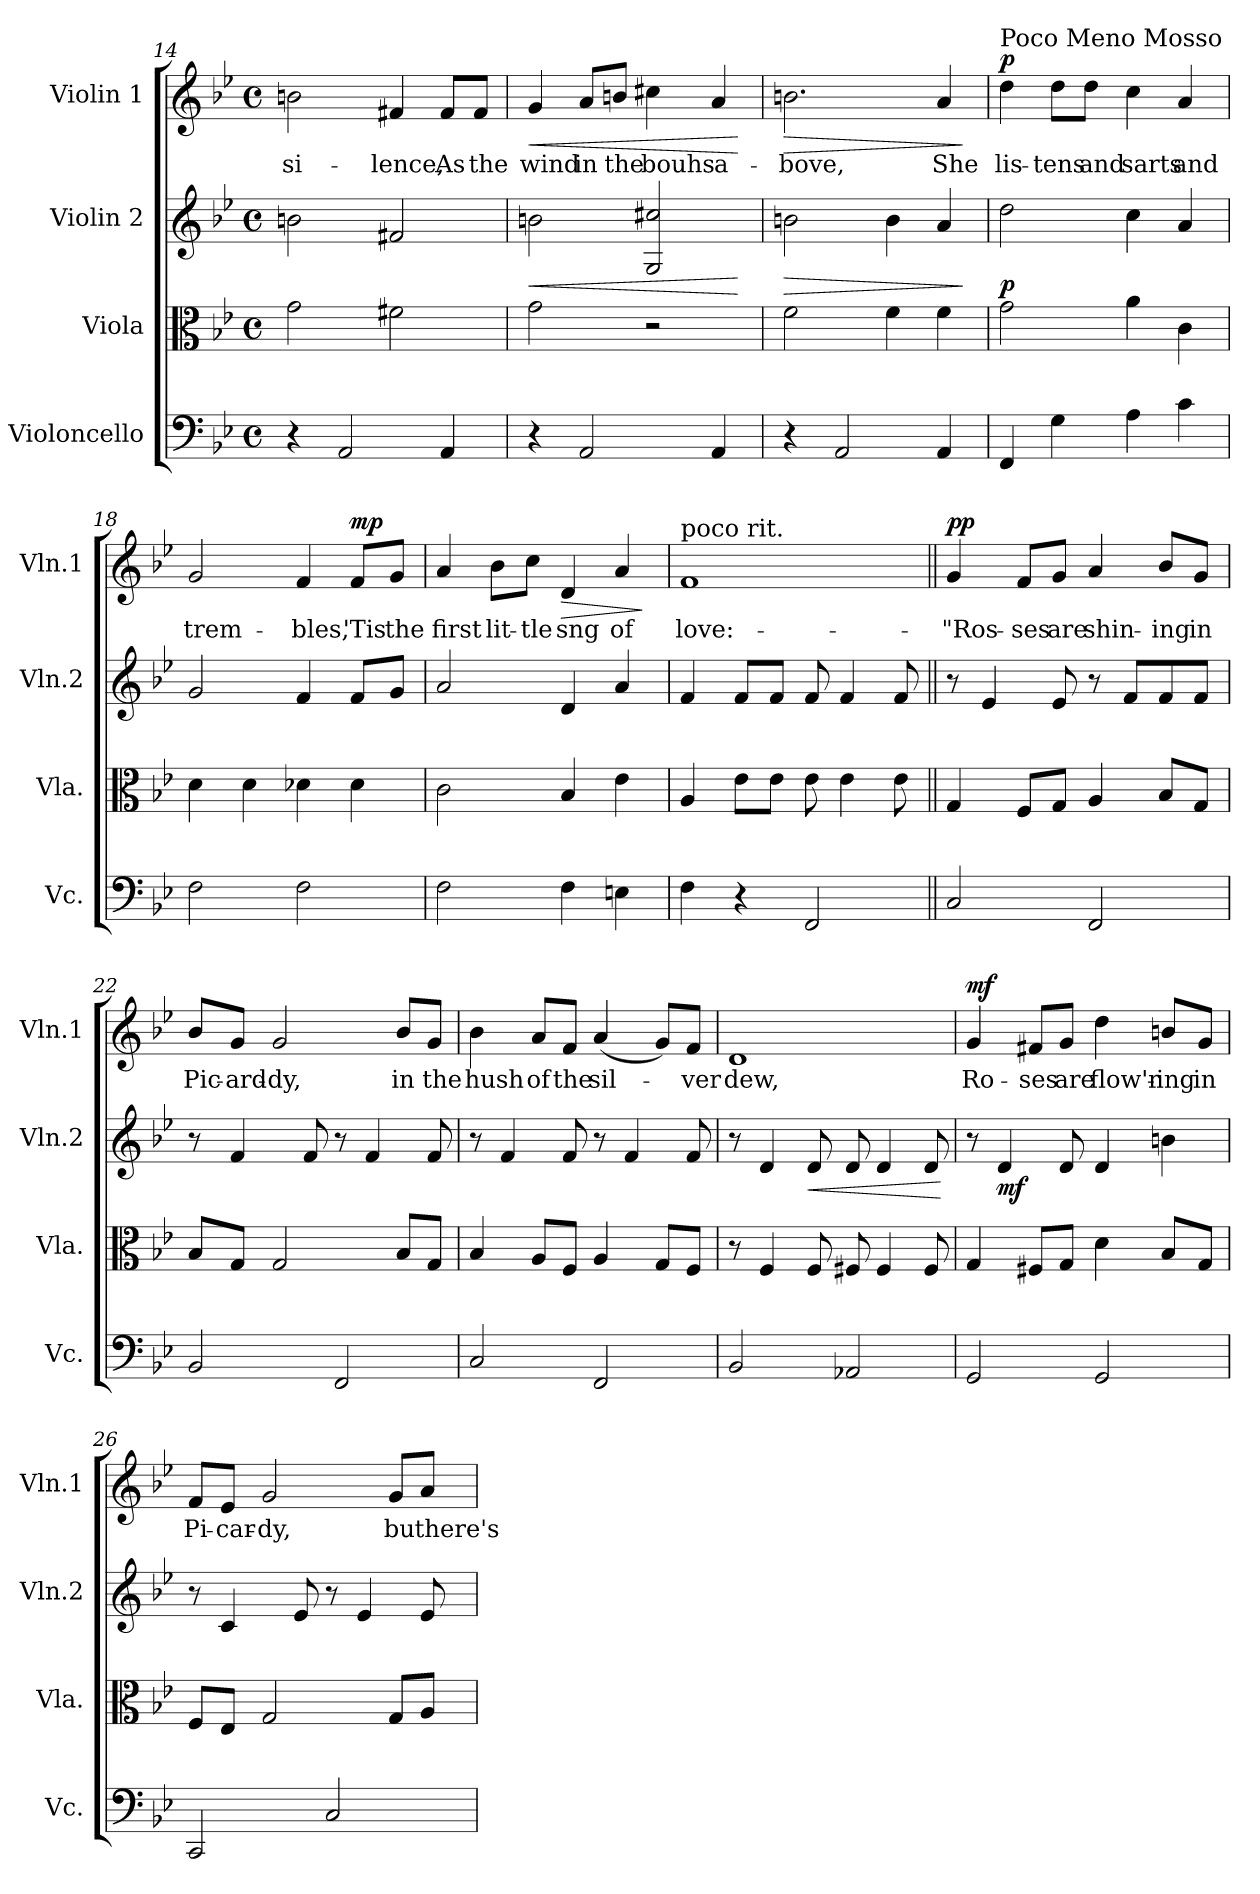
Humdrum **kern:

**kern	**kern	**kern	**dynam	**kern	**text	**dynam
*part4	*part3	*part2	*part2	*part1	*part1	*part1
*staff4	*staff3	*staff2	*staff2	*staff1	*staff1	*staff1
*I"Violoncello	*I"Viola	*I"Violin 2	*	*I"Violin 1	*	*
*I'Vc.	*I'Vla.	*I'Vln.2	*	*I'Vln.1	*	*
*clefF4	*clefC3	*clefG2	*	*clefG2	*	*
*k[b-e-]	*k[b-e-]	*k[b-e-]	*	*k[b-e-]	*	*
*M4/4	*M4/4	*M4/4	*	*M4/4	*	*
*met(c)	*met(c)	*met(c)	*	*met(c)	*	*
=14	=14	=14	=14	=14	=14	=14
!	!	!	!	!	!LO:LY:b	!
4r	2g\	2bn\	.	2bn\	si-	.
2AA/	.	.	.	.	.	.
!	!	!	!	!	!LO:LY:b	!
.	2f#X\	2f#X/	.	4f#X/	-lence,	.
!	!	!	!	!	!LO:LY:b	!
4AA/	.	.	.	8f#/L	As	.
!	!	!	!	!	!LO:LY:b	!
.	.	.	.	8f#/J	the	.
!!LO:PB:g=z
=15	=15	=15	=15	=15	=15	=15
!	!	!	!LO:HP:b	!	!LO:LY:b	!LO:HP:b
4r	2g\	2bn\	<	4g/	wind	<
!	!	!	!	!	!LO:LY:b	!
2AA/	.	.	.	8a/L	in	.
!	!	!	!	!	!LO:LY:b	!
.	.	.	.	8bn/J	the	.
!	!	!	!	!	!LO:LY:b	!
.	2r	2G/ 2cc#X/	.	4cc#X\	bouhs	.
!	!	!	!	!	!LO:LY:b	!
4AA/	.	.	.	4a/	a-	.
.	.	.	[	.	.	[
=16	=16	=16	=16	=16	=16	=16
!	!	!	!LO:HP:b	!	!LO:LY:b	!LO:HP:b
4r	2f\	2bn\	>	2.bn\	-bove,	>
2AA/	.	.	.	.	.	.
.	4f\	4b\	.	.	.	.
!	!	!	!	!	!LO:LY:b	!
4AA/	4f\	4a/	.	4a/	She	.
.	.	.	]	.	.	]
=17	=17	=17	=17	=17	=17	=17
!	!	!	!	!LO:TX:a:t=Poco Meno Mosso	!	!
!	!	!	!LO:DY:b	!	!LO:LY:b	!LO:DY:a
4FF/	2g\	2dd\	p	4dd\	lis-	p
!	!	!	!	!	!LO:LY:b	!
4G\	.	.	.	8dd\L	-tens	.
!	!	!	!	!	!LO:LY:b	!
.	.	.	.	8dd\J	and	.
!	!	!	!	!	!LO:LY:b	!
4A\	4a\	4cc\	.	4cc\	sarts	.
!	!	!	!	!	!LO:LY:b	!
4c\	4c\	4a/	.	4a/	and	.
=18	=18	=18	=18	=18	=18	=18
!	!	!	!	!	!LO:LY:b	!
2F\	4d\	2g/	.	2g/	trem-	.
.	4d\	.	.	.	.	.
!	!	!	!	!	!LO:LY:b	!
2F\	4d-X\	4f/	.	4f/	-bles,	.
!	!	!	!	!	!LO:LY:b	!LO:DY:a
.	4d-\	8f/L	.	8f/L	'Tis	mp
!	!	!	!	!	!LO:LY:b	!
.	.	8g/J	.	8g/J	the	.
!!LO:LB:g=z
=19	=19	=19	=19	=19	=19	=19
!	!	!	!	!	!LO:LY:b	!
2F\	2c\	2a/	.	4a/	first	.
!	!	!	!	!	!LO:LY:b	!
.	.	.	.	8b-\L	lit-	.
!	!	!	!	!	!LO:LY:b	!
.	.	.	.	8cc\J	-tle	.
!	!	!	!	!	!LO:LY:b	!LO:HP:b
4F\	4B-/	4d/	.	4d/	sng	>
!	!	!	!	!	!LO:LY:b	!
4En\	4e-\	4a/	.	4a/	of	.
.	.	.	.	.	.	]
=20	=20	=20	=20	=20	=20	=20
!	!	!	!	!LO:TX:a:t=poco rit.	!	!
!	!	!	!	!	!LO:LY:b	!
4F\	4A/	4f/	.	1f	love:-	.
4r	8e-\L	8f/L	.	.	.	.
.	8e-\J	8f/J	.	.	.	.
2FF/	8e-\	8f/	.	.	.	.
.	4e-\	4f/	.	.	.	.
.	8e-\	8f/	.	.	.	.
=21||	=21||	=21||	=21||	=21||	=21||	=21||
!	!	!	!	!	!LO:LY:b	!LO:DY:a
2C/	4G/	8r	.	4g/	-"Ros-	pp
.	.	4e-/	.	.	.	.
!	!	!	!	!	!LO:LY:b	!
.	8F/L	.	.	8f/L	-ses	.
!	!	!	!	!	!LO:LY:b	!
.	8G/J	8e-/	.	8g/J	are	.
!	!	!	!	!	!LO:LY:b	!
2FF/	4A/	8r	.	4a/	shin-	.
.	.	8f/L	.	.	.	.
!	!	!	!	!	!LO:LY:b	!
.	8B-/L	8f/	.	8b-/L	-ing	.
!	!	!	!	!	!LO:LY:b	!
.	8G/J	8f/J	.	8g/J	in	.
=22	=22	=22	=22	=22	=22	=22
!	!	!	!	!	!LO:LY:b	!
2BB-/	8B-/L	8r	.	8b-/L	Pic-	.
!	!	!	!	!	!LO:LY:b	!
.	8G/J	4f/	.	8g/J	-ard-	.
!	!	!	!	!	!LO:LY:b	!
.	2G/	.	.	2g/	-dy,	.
.	.	8f/	.	.	.	.
2FF/	.	8r	.	.	.	.
.	.	4f/	.	.	.	.
!	!	!	!	!	!LO:LY:b	!
.	8B-/L	.	.	8b-/L	in	.
!	!	!	!	!	!LO:LY:b	!
.	8G/J	8f/	.	8g/J	the	.
!!LO:LB:g=z
=23	=23	=23	=23	=23	=23	=23
!	!	!	!	!	!LO:LY:b	!
2C/	4B-/	8r	.	4b-\	hush	.
.	.	4f/	.	.	.	.
!	!	!	!	!	!LO:LY:b	!
.	8A/L	.	.	8a/L	of	.
!	!	!	!	!	!LO:LY:b	!
.	8F/J	8f/	.	8f/J	the	.
!	!	!	!	!	!LO:LY:b	!
2FF/	4A/	8r	.	(<4a/	sil-	.
.	.	4f/	.	.	.	.
.	8G/L	.	.	8g/L)	.	.
!	!	!	!	!	!LO:LY:b	!
.	8F/J	8f/	.	8f/J	-ver	.
=24	=24	=24	=24	=24	=24	=24
!	!	!	!	!	!LO:LY:b	!
2BB-/	8r	8r	.	1d	dew,	.
.	4F/	4d/	.	.	.	.
!	!	!	!LO:HP:b	!	!	!
.	8F/	8d/	<	.	.	.
2AA-X/	8F#X/	8d/	.	.	.	.
.	4F#/	4d/	.	.	.	.
.	8F#/	8d/	.	.	.	.
.	.	.	[	.	.	.
=25	=25	=25	=25	=25	=25	=25
!	!	!	!	!	!LO:LY:b	!LO:DY:a
2GG/	4G/	8r	.	4g/	Ro-	mf
!	!	!	!LO:DY:b	!	!	!
.	.	4d/	mf	.	.	.
!	!	!	!	!	!LO:LY:b	!
.	8F#X/L	.	.	8f#X/L	-ses	.
!	!	!	!	!	!LO:LY:b	!
.	8G/J	8d/	.	8g/J	are	.
!	!	!	!	!	!LO:LY:b	!
2GG/	4d\	4d/	.	4dd\	flow'r-	.
!	!	!	!	!	!LO:LY:b	!
.	8B-/L	4bn\	.	8bn/L	-ing	.
!	!	!	!	!	!LO:LY:b	!
.	8G/J	.	.	8g/J	in	.
=26	=26	=26	=26	=26	=26	=26
!	!	!	!	!	!LO:LY:b	!
2CC/	8F/L	8r	.	8f/L	Pi-	.
!	!	!	!	!	!LO:LY:b	!
.	8E-/J	4c/	.	8e-/J	-car-	.
!	!	!	!	!	!LO:LY:b	!
.	2G/	.	.	2g/	-dy,	.
.	.	8e-/	.	.	.	.
2C/	.	8r	.	.	.	.
.	.	4e-/	.	.	.	.
!	!	!	!	!	!LO:LY:b	!
.	8G/L	.	.	8g/L	bu	.
!	!	!	!	!	!LO:LY:b	!
.	8A/J	8e-/	.	8a/J	there's	.
=	=	=	=	=	=	=
*-	*-	*-	*-	*-	*-	*-
